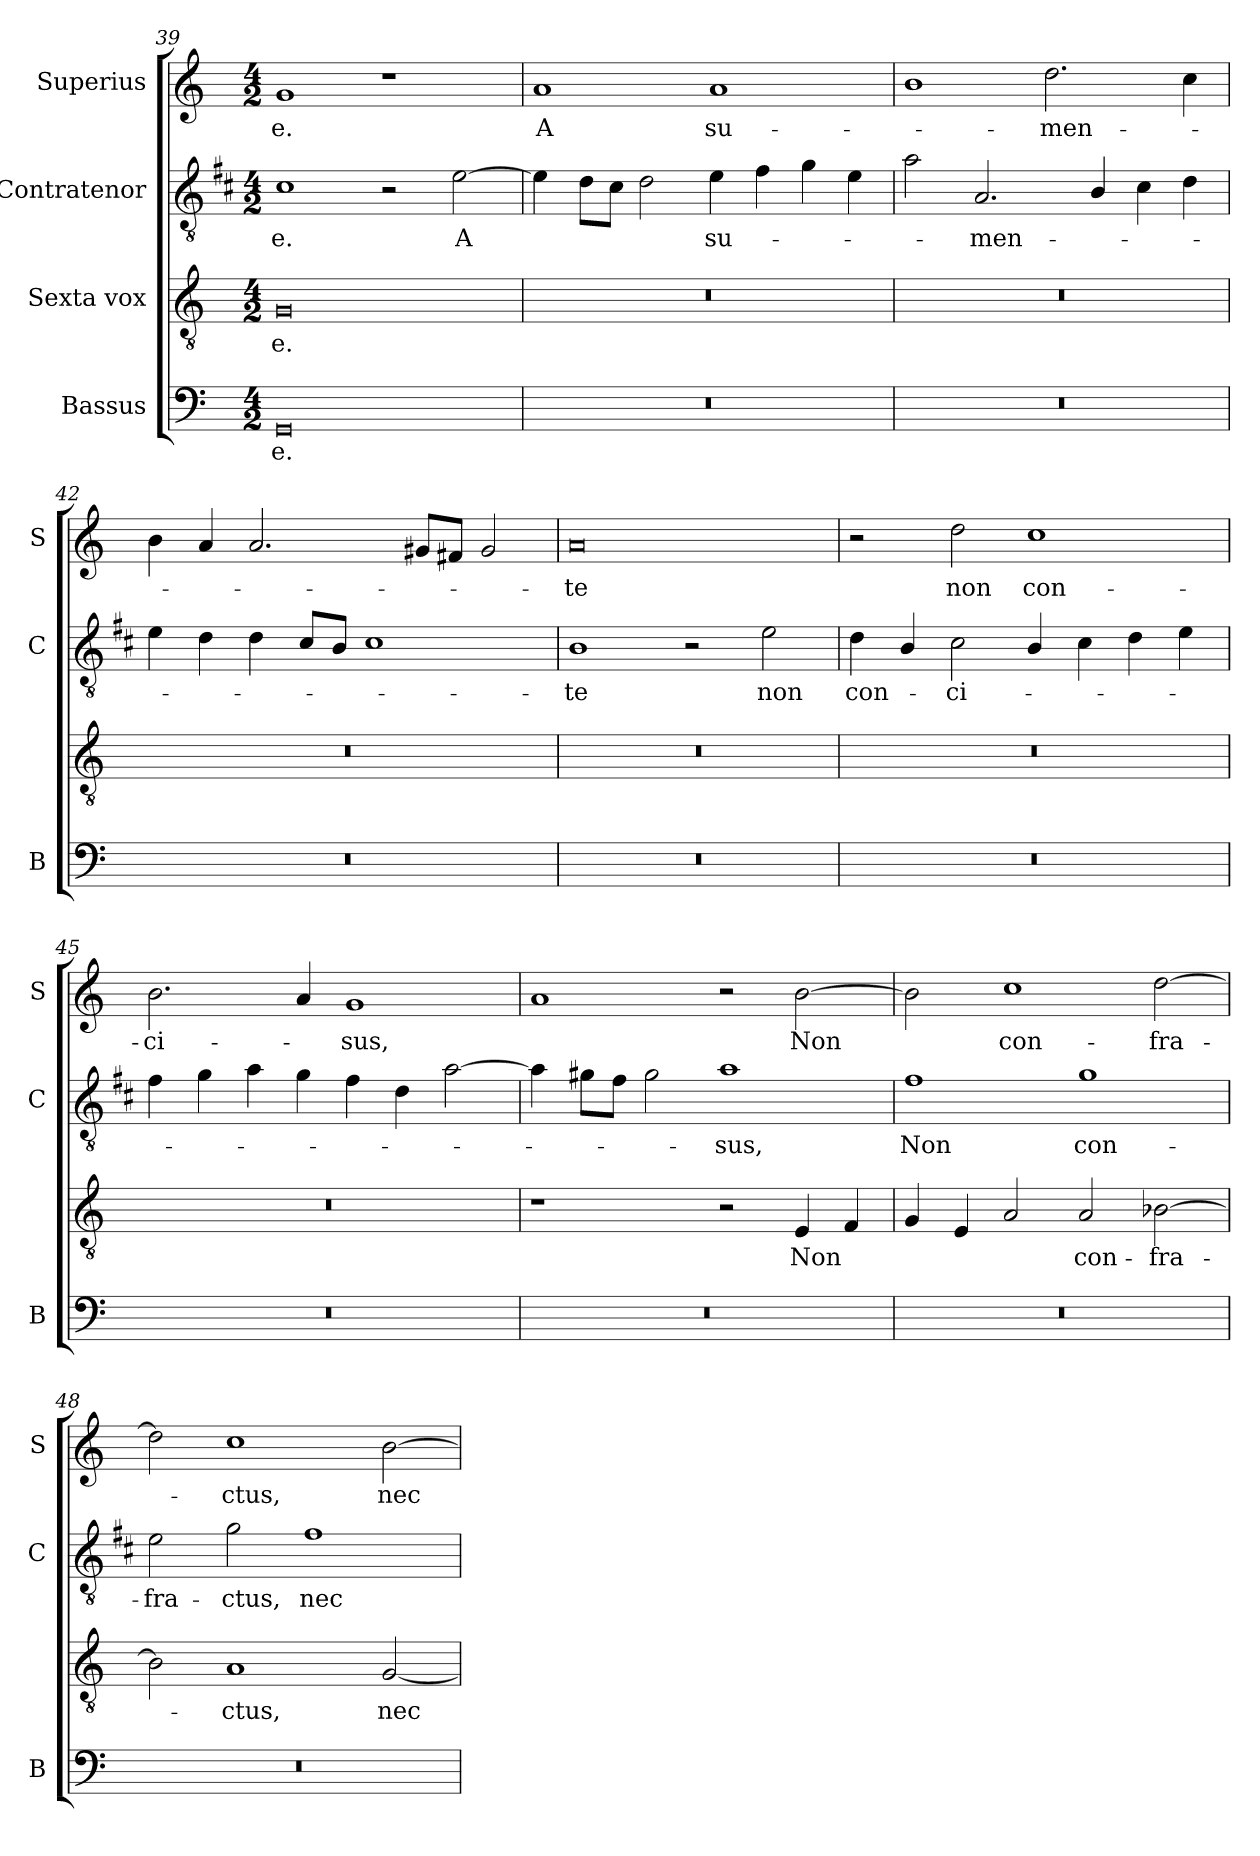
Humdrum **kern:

**kern	**text	**kern	**text	**kern	**text	**kern	**text
*part4	*part4	*part3	*part3	*part2	*part2	*part1	*part1
*staff4	*staff4	*staff3	*staff3	*staff2	*staff2	*staff1	*staff1
*I"Bassus	*	*I"Sexta vox	*	*I"Contratenor	*	*I"Superius	*
*I'B	*	*	*	*I'C	*	*I'S	*
*clefF4	*	*clefGv2	*	*clefGv2	*	*clefG2	*
*	*	*	*	*ITrd1c2	*	*	*
*k[]	*	*k[]	*	*k[]	*	*k[]	*
*C:	*	*C:	*	*C:	*	*C:	*
*M4/2	*	*M4/2	*	*M4/2	*	*M4/2	*
=39	=39	=39	=39	=39	=39	=39	=39
!	!LO:LY:b	!	!LO:LY:b	!	!LO:LY:b	!	!LO:LY:b
0GG	-e.	0G	-e.	1B	-e.	1g	-e.
.	.	.	.	2r	.	1r	.
!	!	!	!	!	!LO:LY:b	!	!
.	.	.	.	[2d\	A	.	.
=40	=40	=40	=40	=40	=40	=40	=40
!	!	!	!	!	!	!	!LO:LY:b
0r	.	0r	.	4d\]	.	1a	A
.	.	.	.	8c\L	.	.	.
.	.	.	.	8B\J	.	.	.
.	.	.	.	2c\	.	.	.
!	!	!	!	!	!LO:LY:b	!	!LO:LY:b
.	.	.	.	4d\	su-	1a	su-
.	.	.	.	4e\	.	.	.
.	.	.	.	4f\	.	.	.
.	.	.	.	4d\	.	.	.
=41	=41	=41	=41	=41	=41	=41	=41
0r	.	0r	.	2g\	.	1b	.
!	!	!	!	!	!LO:LY:b	!	!
.	.	.	.	2.G/	-men-	.	.
!	!	!	!	!	!	!	!LO:LY:b
.	.	.	.	.	.	2.dd\	-men-
.	.	.	.	4A/	.	.	.
.	.	.	.	4B\	.	.	.
.	.	.	.	4c\	.	4cc\	.
!!LO:LB:g=z
=42	=42	=42	=42	=42	=42	=42	=42
0r	.	0r	.	4d\	.	4b\	.
.	.	.	.	4c\	.	4a/	.
.	.	.	.	4c\	.	2.a/	.
.	.	.	.	8B/L	.	.	.
.	.	.	.	8A/J	.	.	.
.	.	.	.	1B	.	.	.
.	.	.	.	.	.	8g#X/L	.
.	.	.	.	.	.	8f#X/J	.
.	.	.	.	.	.	2g#/	.
=43	=43	=43	=43	=43	=43	=43	=43
!	!	!	!	!	!LO:LY:b	!	!LO:LY:b
0r	.	0r	.	1A	-te	0a	-te
.	.	.	.	2r	.	.	.
!	!	!	!	!	!LO:LY:b	!	!
.	.	.	.	2d\	non	.	.
=44	=44	=44	=44	=44	=44	=44	=44
!	!	!	!	!	!LO:LY:b	!	!
0r	.	0r	.	4c\	con-	2r	.
.	.	.	.	4A/	.	.	.
!	!	!	!	!	!LO:LY:b	!	!LO:LY:b
.	.	.	.	2B\	-ci-	2dd\	non
!	!	!	!	!	!	!	!LO:LY:b
.	.	.	.	4A/	.	1cc	con-
.	.	.	.	4B\	.	.	.
.	.	.	.	4c\	.	.	.
.	.	.	.	4d\	.	.	.
=45	=45	=45	=45	=45	=45	=45	=45
!	!	!	!	!	!	!	!LO:LY:b
0r	.	0r	.	4e\	.	2.b\	-ci-
.	.	.	.	4f\	.	.	.
.	.	.	.	4g\	.	.	.
.	.	.	.	4f\	.	4a/	.
!	!	!	!	!	!	!	!LO:LY:b
.	.	.	.	4e\	.	1g	-sus,
.	.	.	.	4c\	.	.	.
.	.	.	.	[2g\	.	.	.
=46	=46	=46	=46	=46	=46	=46	=46
0r	.	1r	.	4g\]	.	1a	.
.	.	.	.	8f#X\L	.	.	.
.	.	.	.	8e\J	.	.	.
.	.	.	.	2f#\	.	.	.
!	!	!	!	!	!LO:LY:b	!	!
.	.	2r	.	1g	-sus,	2r	.
!	!	!	!LO:LY:b	!	!	!	!LO:LY:b
.	.	4E/	Non	.	.	[2b\	Non
.	.	4F/	.	.	.	.	.
=47	=47	=47	=47	=47	=47	=47	=47
!	!	!	!	!	!LO:LY:b	!	!
0r	.	4G/	.	1e	Non	2b\]	.
.	.	4E/	.	.	.	.	.
!	!	!	!	!	!	!	!LO:LY:b
.	.	2A/	.	.	.	1cc	con-
!	!	!	!LO:LY:b	!	!LO:LY:b	!	!
.	.	2A/	con-	1f	con-	.	.
!	!	!	!LO:LY:b	!	!	!	!LO:LY:b
.	.	[2B-X\	-fra-	.	.	[2dd\	-fra-
!!LO:PB:g=z
=48	=48	=48	=48	=48	=48	=48	=48
!	!	!	!	!	!LO:LY:b	!	!
0r	.	2B-\]	.	2d\	-fra-	2dd\]	.
!	!	!	!LO:LY:b	!	!LO:LY:b	!	!LO:LY:b
.	.	1A	-ctus,	2f\	-ctus,	1cc	-ctus,
!	!	!	!	!	!LO:LY:b	!	!
.	.	.	.	1e	nec	.	.
!	!	!	!LO:LY:b	!	!	!	!LO:LY:b
.	.	[2G/	nec	.	.	[2b\	nec
=	=	=	=	=	=	=	=
*-	*-	*-	*-	*-	*-	*-	*-
